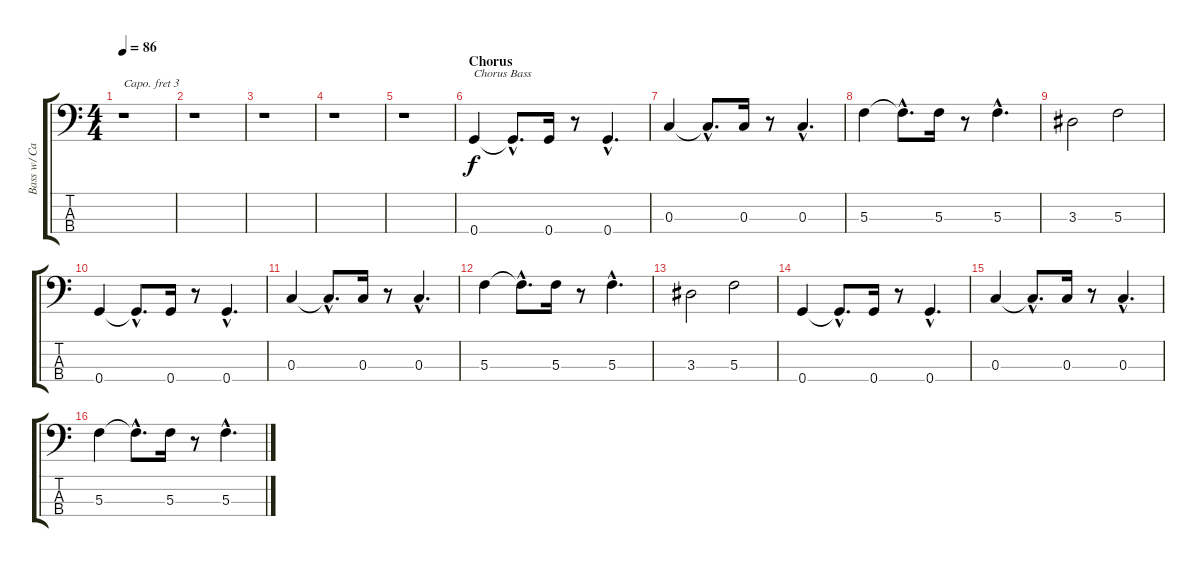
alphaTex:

\track ("Bass w/ Capo 3" "Bass w/ Ca") {instrument electricbassfinger}
\staff {score tabs}
\capo 3
\tuning (G2 D2 A1 E1) {hide}
\ts (4 4)
\tempo 86
\clef f4
\ks c
r.1{dy f} |
r.1 |
r.1 |
r.1 |
r.1 |
\section ("" "Chorus")
0.4.4{txt "Chorus Bass"} 0.4{hac t}.8{d} 0.4.16 r.8 0.4{hac}.4{d} |
0.3.4 0.3{hac t}.8{d} 0.3.16 r.8 0.3{hac}.4{d} |
5.3.4 5.3{hac t}.8{d} 5.3.16 r.8 5.3{hac}.4{d} |
3.3.2 5.3.2 |
0.4.4 0.4{hac t}.8{d} 0.4.16 r.8 0.4{hac}.4{d} |
0.3.4 0.3{hac t}.8{d} 0.3.16 r.8 0.3{hac}.4{d} |
5.3.4 5.3{hac t}.8{d} 5.3.16 r.8 5.3{hac}.4{d} |
3.3.2 5.3.2 |
0.4.4 0.4{hac t}.8{d} 0.4.16 r.8 0.4{hac}.4{d} |
0.3.4 0.3{hac t}.8{d} 0.3.16 r.8 0.3{hac}.4{d} |
5.3.4 5.3{hac t}.8{d} 5.3.16 r.8 5.3{hac}.4{d}
